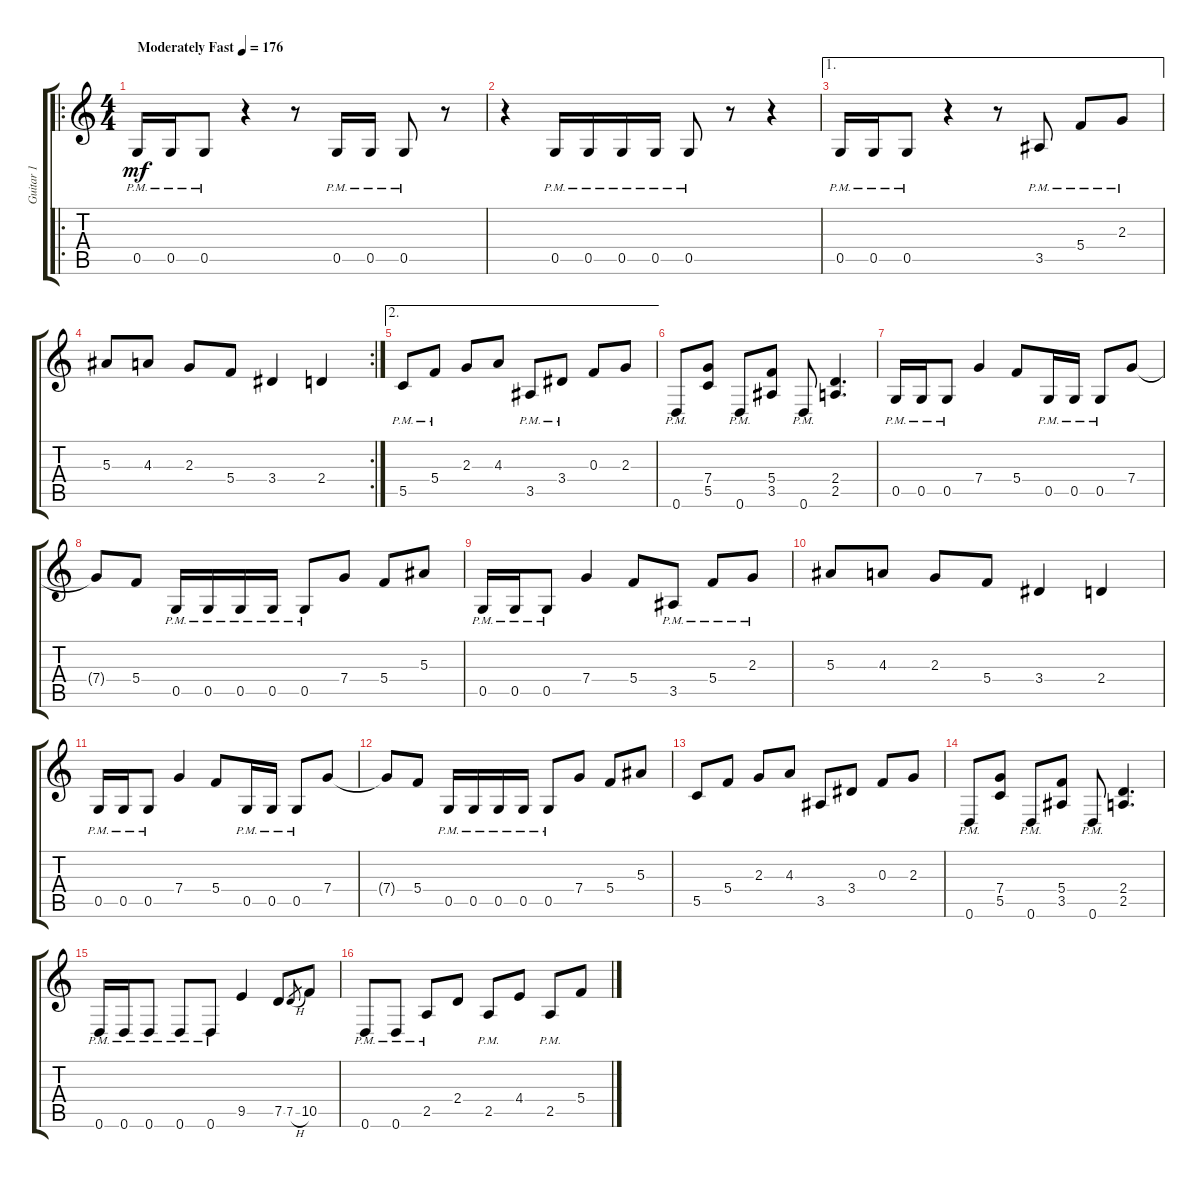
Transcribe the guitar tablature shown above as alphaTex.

\track ("Guitar 1" "Guitar 1") {instrument distortionguitar}
\staff {score tabs}
\tuning (D4 A3 F3 C3 G2 D2) {hide}
\ro
\ts (4 4)
\tempo (176 "Moderately Fast")
\clef g2
\ks c
0.5{pm}.16{dy mf instrument distortionguitar} 0.5{pm}.16 0.5{pm}.8 r.4 r.8 0.5{pm}.16 0.5{pm}.16 0.5{pm}.8 r.8 |
r.4 0.5{pm}.16 0.5{pm}.16 0.5{pm}.16 0.5{pm}.16 0.5{pm}.8 r.8 r.4 |
\ae 1
0.5{pm}.16 0.5{pm}.16 0.5{pm}.8 r.4 r.8 3.5{pm}.8 5.4{pm}.8 2.3{pm}.8 |
\rc 2
5.3.8 4.3.8 2.3.8 5.4.8 3.4.4 2.4.4 |
\ae 2
5.5{pm}.8 5.4{pm}.8 2.3.8 4.3.8 3.5{pm}.8 3.4{pm}.8 0.3.8 2.3.8 |
0.6{pm}.8 (7.4 5.5).8 0.6{pm}.8 (5.4 3.5).8 0.6{pm}.8 (2.4 2.5).4{d} |
0.5{pm}.16 0.5{pm}.16 0.5{pm}.8 7.4.4 5.4.8 0.5{pm}.16 0.5{pm}.16 0.5{pm}.8 7.4.8 |
7.4{t}.8 5.4.8 0.5{pm}.16 0.5{pm}.16 0.5{pm}.16 0.5{pm}.16 0.5{pm}.8 7.4.8 5.4.8 5.3.8 |
0.5{pm}.16 0.5{pm}.16 0.5{pm}.8 7.4.4 5.4.8 3.5{pm}.8 5.4{pm}.8 2.3{pm}.8 |
5.3.8 4.3.8 2.3.8 5.4.8 3.4.4 2.4.4 |
0.5{pm}.16 0.5{pm}.16 0.5{pm}.8 7.4.4 5.4.8 0.5{pm}.16 0.5{pm}.16 0.5{pm}.8 7.4.8 |
7.4{t}.8 5.4.8 0.5{pm}.16 0.5{pm}.16 0.5{pm}.16 0.5{pm}.16 0.5{pm}.8 7.4.8 5.4.8 5.3.8 |
5.5.8 5.4.8 2.3.8 4.3.8 3.5.8 3.4.8 0.3.8 2.3.8 |
0.6{pm}.8 (7.4 5.5).8 0.6{pm}.8 (5.4 3.5).8 0.6{pm}.8 (2.4 2.5).4{d} |
0.6{pm}.16 0.6{pm}.16 0.6{pm}.8 0.6{pm}.8 0.6{pm}.8 9.5.4 7.5.8 7.5{h}.8{gr} 10.5.8 |
0.6{pm}.8 0.6{pm}.8 2.5{pm}.8 2.4.8 2.5{pm}.8 4.4.8 2.5{pm}.8 5.4.8
